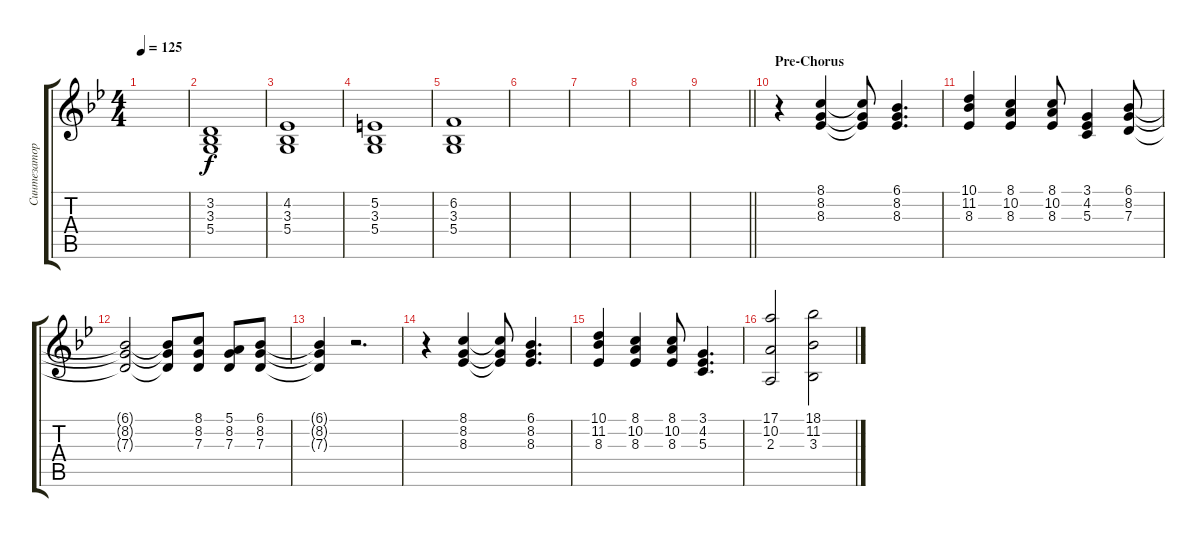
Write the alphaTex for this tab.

\track ("Синтезатор" "Синтезатор") {instrument stringensemble1}
\staff {score tabs}
\tuning (E4 B3 G3 D3 A2 E2) {hide}
\ts (4 4)
\tempo 125
\clef g2
\ks gminor
|
(3.2 3.3 5.4).1 |
(4.2 3.3 5.4).1 |
(5.2 3.3 5.4).1 |
(6.2 3.3 5.4).1 |
|
|
|
\barLineRight lightlight
|
\section ("" "Pre-Chorus")
r.4 (8.1 8.2 8.3).4 (8.1{t} 8.2{t} 8.3{t}).8 (6.1 8.2 8.3).4{d} |
(10.1 11.2 8.3).4 (8.1 10.2 8.3).4 (8.1 10.2 8.3).8 (3.1 4.2 5.3).4 (6.1 8.2 7.3).8 |
(6.1{t} 8.2{t} 7.3{t}).2 (6.1{t} 8.2{t} 7.3{t}).8 (8.1 8.2 7.3).8 (5.1 8.2 7.3).8 (6.1 8.2 7.3).8 |
(6.1{t} 8.2{t} 7.3{t}).4 r.2{d} |
r.4 (8.1 8.2 8.3).4 (8.1{t} 8.2{t} 8.3{t}).8 (6.1 8.2 8.3).4{d} |
(10.1 11.2 8.3).4 (8.1 10.2 8.3).4 (8.1 10.2 8.3).8 (3.1 4.2 5.3).4{d} |
(17.1 10.2 2.3).2 (18.1 11.2 3.3).2
